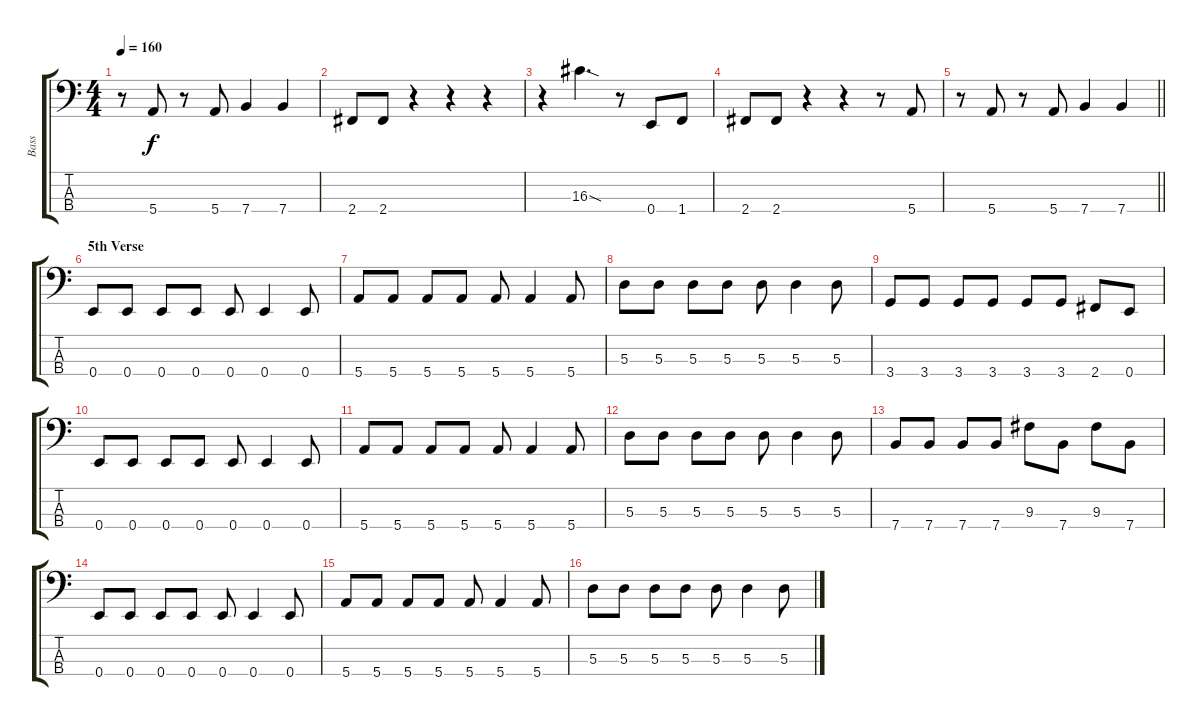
\track ("Bass" "Bass") {instrument electricbassfinger}
\staff {score tabs}
\tuning (G2 D2 A1 E1) {hide}
\ts (4 4)
\tempo 160
\clef f4
\ks c
r.8{dy f} 5.4.8 r.8 5.4.8 7.4.4 7.4.4 |
2.4.8 2.4.8 r.4 r.4 r.4 |
r.4 16.3{sod}.4{d} r.8 0.4.8 1.4.8 |
2.4.8 2.4.8 r.4 r.4 r.8 5.4.8 |
\barLineRight lightlight
r.8 5.4.8 r.8 5.4.8 7.4.4 7.4.4 |
\section ("" "5th Verse")
0.4.8 0.4.8 0.4.8 0.4.8 0.4.8 0.4.4 0.4.8 |
5.4.8 5.4.8 5.4.8 5.4.8 5.4.8 5.4.4 5.4.8 |
5.3.8 5.3.8 5.3.8 5.3.8 5.3.8 5.3.4 5.3.8 |
3.4.8 3.4.8 3.4.8 3.4.8 3.4.8 3.4.8 2.4.8 0.4.8 |
0.4.8 0.4.8 0.4.8 0.4.8 0.4.8 0.4.4 0.4.8 |
5.4.8 5.4.8 5.4.8 5.4.8 5.4.8 5.4.4 5.4.8 |
5.3.8 5.3.8 5.3.8 5.3.8 5.3.8 5.3.4 5.3.8 |
7.4.8 7.4.8 7.4.8 7.4.8 9.3.8 7.4.8 9.3.8 7.4.8 |
0.4.8 0.4.8 0.4.8 0.4.8 0.4.8 0.4.4 0.4.8 |
5.4.8 5.4.8 5.4.8 5.4.8 5.4.8 5.4.4 5.4.8 |
5.3.8 5.3.8 5.3.8 5.3.8 5.3.8 5.3.4 5.3.8
